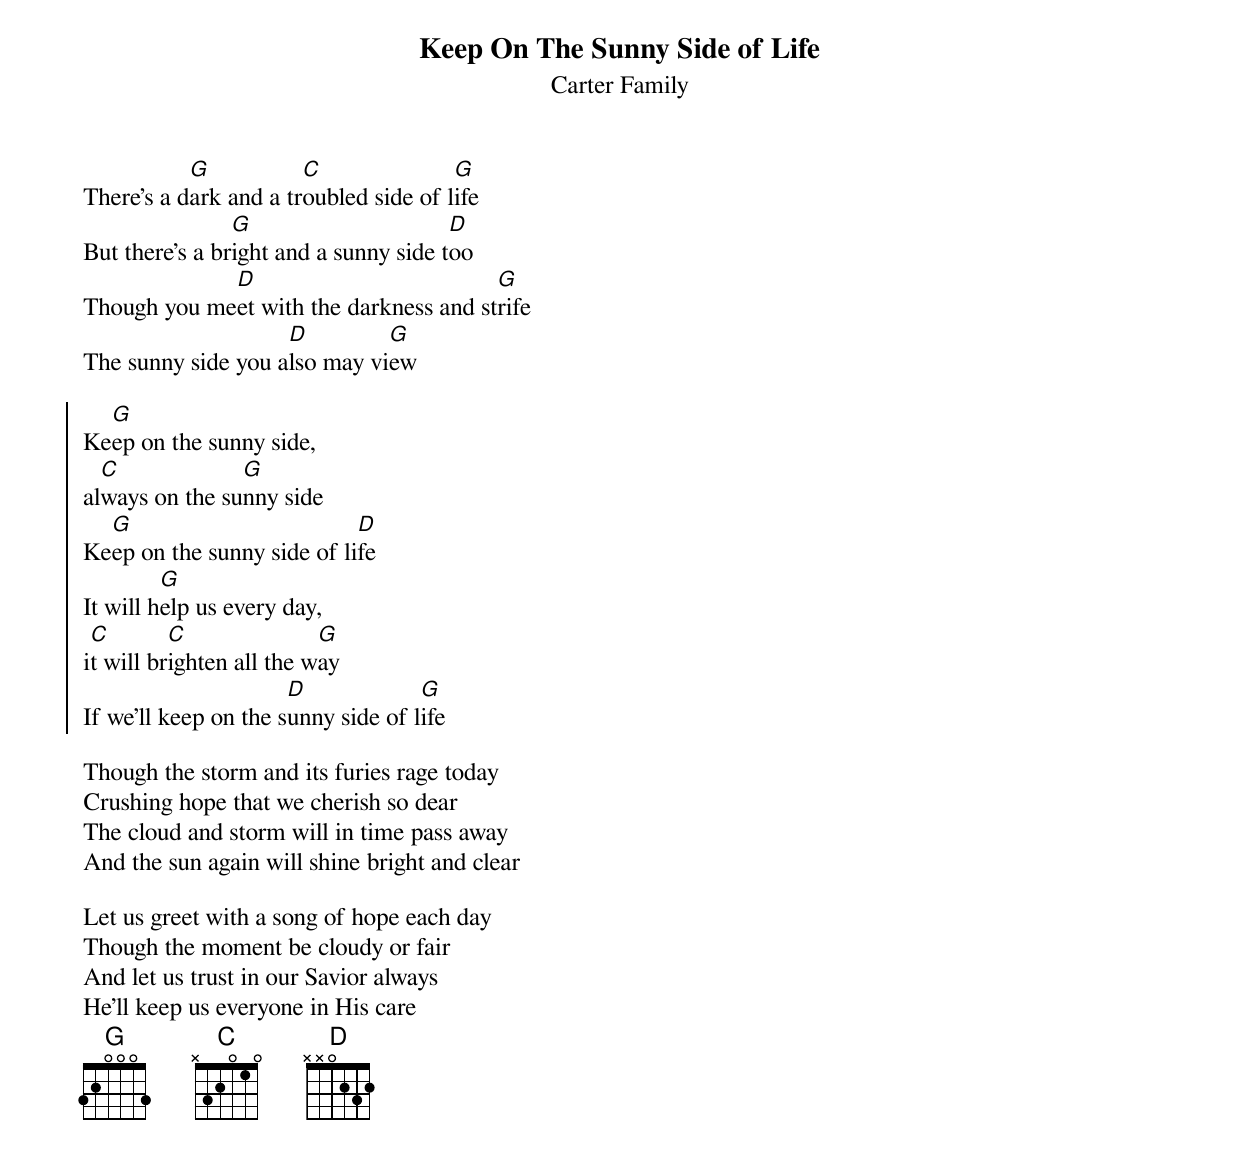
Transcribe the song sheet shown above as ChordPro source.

{title:Keep On The Sunny Side of Life}
{st:Carter Family}

There's a d[G]ark and a tr[C]oubled side of l[G]ife
But there's a br[G]ight and a sunny side t[D]oo
Though you me[D]et with the darkness and st[G]rife
The sunny side you a[D]lso may vi[G]ew

{soc}
Ke[G]ep on the sunny side,
al[C]ways on the su[G]nny side
Ke[G]ep on the sunny side of li[D]fe
It will h[G]elp us every day,
i[C]t will br[C]ighten all the w[G]ay
If we'll keep on the s[D]unny side of l[G]ife
{eoc}

Though the storm and its furies rage today
Crushing hope that we cherish so dear
The cloud and storm will in time pass away
And the sun again will shine bright and clear

Let us greet with a song of hope each day
Though the moment be cloudy or fair
And let us trust in our Savior always
He'll keep us everyone in His care
